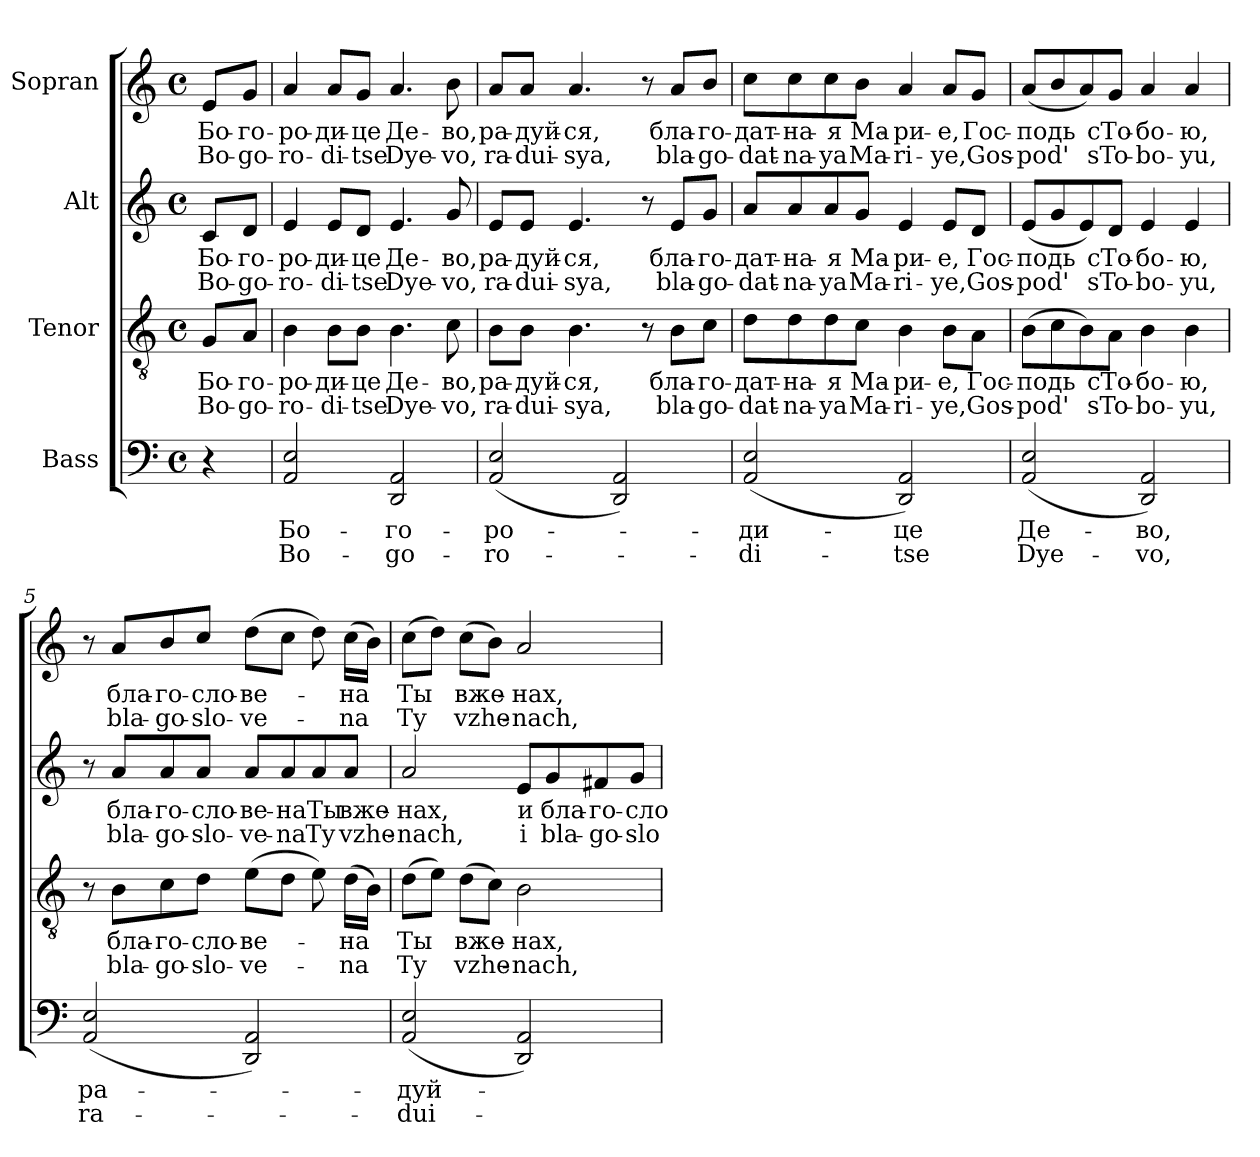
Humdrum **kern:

**kern	**text	**text	**kern	**text	**text	**kern	**text	**text	**kern	**text	**text
*part4	*part4	*part4	*part3	*part3	*part3	*part2	*part2	*part2	*part1	*part1	*part1
*staff4	*staff4	*staff4	*staff3	*staff3	*staff3	*staff2	*staff2	*staff2	*staff1	*staff1	*staff1
*I"Bass	*	*	*I"Tenor	*	*	*I"Alt	*	*	*I"Sopran	*	*
*clefF4	*	*	*clefGv2	*	*	*clefG2	*	*	*clefG2	*	*
*k[]	*	*	*k[]	*	*	*k[]	*	*	*k[]	*	*
*M4/4	*	*	*M4/4	*	*	*M4/4	*	*	*M4/4	*	*
*met(c)	*	*	*met(c)	*	*	*met(c)	*	*	*met(c)	*	*
=	=	=	=	=	=	=	=	=	=	=	=
!	!	!	!	!LO:LY:b	!LO:LY:b	!	!LO:LY:b	!LO:LY:b	!	!LO:LY:b	!LO:LY:b
4r	.	.	8G/L	Бо-	Bo-	8c/L	Бо-	Bo-	8e/L	Бо-	Bo-
!	!	!	!	!LO:LY:b	!LO:LY:b	!	!LO:LY:b	!LO:LY:b	!	!LO:LY:b	!LO:LY:b
.	.	.	8A/J	-го-	-go-	8d/J	-го-	-go-	8g/J	-го-	-go-
=1	=1	=1	=1	=1	=1	=1	=1	=1	=1	=1	=1
!	!LO:LY:b	!LO:LY:b	!	!LO:LY:b	!LO:LY:b	!	!LO:LY:b	!LO:LY:b	!	!LO:LY:b	!LO:LY:b
2AA/ 2E/	Бо-	Bo-	4B\	-ро-	-ro-	4e/	-ро-	-ro-	4a/	-ро-	-ro-
!	!	!	!	!LO:LY:b	!LO:LY:b	!	!LO:LY:b	!LO:LY:b	!	!LO:LY:b	!LO:LY:b
.	.	.	8B\L	-ди-	-di-	8e/L	-ди-	-di-	8a/L	-ди-	-di-
!	!	!	!	!LO:LY:b	!LO:LY:b	!	!LO:LY:b	!LO:LY:b	!	!LO:LY:b	!LO:LY:b
.	.	.	8B\J	-це	-tse	8d/J	-це	-tse	8g/J	-це	-tse
!	!LO:LY:b	!LO:LY:b	!	!LO:LY:b	!LO:LY:b	!	!LO:LY:b	!LO:LY:b	!	!LO:LY:b	!LO:LY:b
2DD/ 2AA/	-го-	-go-	4.B\	Де-	Dye-	4.e/	Де-	Dye-	4.a/	Де-	Dye-
!	!	!	!	!LO:LY:b	!LO:LY:b	!	!LO:LY:b	!LO:LY:b	!	!LO:LY:b	!LO:LY:b
.	.	.	8c\	-во,	-vo,	8g/	-во,	-vo,	8b\	-во,	-vo,
=2	=2	=2	=2	=2	=2	=2	=2	=2	=2	=2	=2
!	!LO:LY:b	!LO:LY:b	!	!LO:LY:b	!LO:LY:b	!	!LO:LY:b	!LO:LY:b	!	!LO:LY:b	!LO:LY:b
(<2AA/ 2E/	-ро-	-ro-	8B\L	ра-	ra-	8e/L	ра-	ra-	8a/L	ра-	ra-
!	!	!	!	!LO:LY:b	!LO:LY:b	!	!LO:LY:b	!LO:LY:b	!	!LO:LY:b	!LO:LY:b
.	.	.	8B\J	-дуй-	-dui-	8e/J	-дуй-	-dui-	8a/J	-дуй-	-dui-
!	!	!	!	!LO:LY:b	!LO:LY:b	!	!LO:LY:b	!LO:LY:b	!	!LO:LY:b	!LO:LY:b
.	.	.	4.B\	-ся,	-sya,	4.e/	-ся,	-sya,	4.a/	-ся,	-sya,
2DD/ 2AA/)	.	.	.	.	.	.	.	.	.	.	.
.	.	.	8r	.	.	8r	.	.	8r	.	.
!	!	!	!	!LO:LY:b	!LO:LY:b	!	!LO:LY:b	!LO:LY:b	!	!LO:LY:b	!LO:LY:b
.	.	.	8B\L	бла-	bla-	8e/L	бла-	bla-	8a/L	бла-	bla-
!	!	!	!	!LO:LY:b	!LO:LY:b	!	!LO:LY:b	!LO:LY:b	!	!LO:LY:b	!LO:LY:b
.	.	.	8c\J	-го-	-go-	8g/J	-го-	-go-	8b/J	-го-	-go-
=3	=3	=3	=3	=3	=3	=3	=3	=3	=3	=3	=3
!	!LO:LY:b	!LO:LY:b	!	!LO:LY:b	!LO:LY:b	!	!LO:LY:b	!LO:LY:b	!	!LO:LY:b	!LO:LY:b
(<2AA/ 2E/	-ди-	-di-	8d\L	-дат-	-dat-	8a/L	-дат-	-dat-	8cc\L	-дат-	-dat-
!	!	!	!	!LO:LY:b	!LO:LY:b	!	!LO:LY:b	!LO:LY:b	!	!LO:LY:b	!LO:LY:b
.	.	.	8d\	-на-	-na-	8a/	-на-	-na-	8cc\	-на-	-na-
!	!	!	!	!LO:LY:b	!LO:LY:b	!	!LO:LY:b	!LO:LY:b	!	!LO:LY:b	!LO:LY:b
.	.	.	8d\	-я	-ya	8a/	-я	-ya	8cc\	-я	-ya
!	!	!	!	!LO:LY:b	!LO:LY:b	!	!LO:LY:b	!LO:LY:b	!	!LO:LY:b	!LO:LY:b
.	.	.	8c\J	Ма-	Ma-	8g/J	Ма-	Ma-	8b\J	Ма-	Ma-
!	!LO:LY:b	!LO:LY:b	!	!LO:LY:b	!LO:LY:b	!	!LO:LY:b	!LO:LY:b	!	!LO:LY:b	!LO:LY:b
2DD/ 2AA/)	-це	-tse	4B\	-ри-	-ri-	4e/	-ри-	-ri-	4a/	-ри-	-ri-
!	!	!	!	!LO:LY:b	!LO:LY:b	!	!LO:LY:b	!LO:LY:b	!	!LO:LY:b	!LO:LY:b
.	.	.	8B\L	-е,	-ye,	8e/L	-е,	-ye,	8a/L	-е,	-ye,
!	!	!	!	!LO:LY:b	!LO:LY:b	!	!LO:LY:b	!LO:LY:b	!	!LO:LY:b	!LO:LY:b
.	.	.	8A\J	Гос-	Gos-	8d/J	Гос-	Gos-	8g/J	Гос-	Gos-
!!LO:LB:g=z
=4	=4	=4	=4	=4	=4	=4	=4	=4	=4	=4	=4
!	!LO:LY:b	!LO:LY:b	!	!LO:LY:b	!LO:LY:b	!	!LO:LY:b	!LO:LY:b	!	!LO:LY:b	!LO:LY:b
(<2AA/ 2E/	Де-	Dye-	(>8B\L	-подь	-pod'	(<8e/L	-подь	-pod'	(<8a/L	-подь	-pod'
.	.	.	8c\	.	.	8g/	.	.	8b/	.	.
.	.	.	8B\)	.	.	8e/)	.	.	8a/)	.	.
!	!	!	!	!LO:LY:b	!LO:LY:b	!	!LO:LY:b	!LO:LY:b	!	!LO:LY:b	!LO:LY:b
.	.	.	8A\J	сТо-	sTo-	8d/J	сТо-	sTo-	8g/J	сТо-	sTo-
!	!LO:LY:b	!LO:LY:b	!	!LO:LY:b	!LO:LY:b	!	!LO:LY:b	!LO:LY:b	!	!LO:LY:b	!LO:LY:b
2DD/ 2AA/)	-во,	-vo,	4B\	-бо-	-bo-	4e/	-бо-	-bo-	4a/	-бо-	-bo-
!	!	!	!	!LO:LY:b	!LO:LY:b	!	!LO:LY:b	!LO:LY:b	!	!LO:LY:b	!LO:LY:b
.	.	.	4B\	-ю,	-yu,	4e/	-ю,	-yu,	4a/	-ю,	-yu,
=5	=5	=5	=5	=5	=5	=5	=5	=5	=5	=5	=5
!	!LO:LY:b	!LO:LY:b	!	!	!	!	!	!	!	!	!
(<2AA/ 2E/	ра-	ra-	8r	.	.	8r	.	.	8r	.	.
!	!	!	!	!LO:LY:b	!LO:LY:b	!	!LO:LY:b	!LO:LY:b	!	!LO:LY:b	!LO:LY:b
.	.	.	8B\L	бла-	bla-	8a/L	бла-	bla-	8a/L	бла-	bla-
!	!	!	!	!LO:LY:b	!LO:LY:b	!	!LO:LY:b	!LO:LY:b	!	!LO:LY:b	!LO:LY:b
.	.	.	8c\	-го-	-go-	8a/	-го-	-go-	8b/	-го-	-go-
!	!	!	!	!LO:LY:b	!LO:LY:b	!	!LO:LY:b	!LO:LY:b	!	!LO:LY:b	!LO:LY:b
.	.	.	8d\J	-сло-	-slo-	8a/J	-сло-	-slo-	8cc/J	-сло-	-slo-
!	!	!	!	!LO:LY:b	!LO:LY:b	!	!LO:LY:b	!LO:LY:b	!	!LO:LY:b	!LO:LY:b
2DD/ 2AA/)	.	.	(>8e\L	-ве-	-ve-	8a/L	-ве-	-ve-	(>8dd\L	-ве-	-ve-
!	!	!	!	!	!	!	!LO:LY:b	!LO:LY:b	!	!	!
.	.	.	8d\J	.	.	8a/	-на	-na	8cc\J	.	.
!	!	!	!	!	!	!	!LO:LY:b	!LO:LY:b	!	!	!
.	.	.	8e\)	.	.	8a/	Ты	Ty	8dd\)	.	.
!	!	!	!	!LO:LY:b	!LO:LY:b	!	!LO:LY:b	!LO:LY:b	!	!LO:LY:b	!LO:LY:b
.	.	.	(>16d\LL	-на	-na	8a/J	вже-	vzhe-	(>16cc\LL	-на	-na
.	.	.	16B\JJ)	.	.	.	.	.	16b\JJ)	.	.
=6	=6	=6	=6	=6	=6	=6	=6	=6	=6	=6	=6
!	!LO:LY:b	!LO:LY:b	!	!LO:LY:b	!LO:LY:b	!	!LO:LY:b	!LO:LY:b	!	!LO:LY:b	!LO:LY:b
(<2AA/ 2E/	-дуй-	-dui-	(>8d\L	Ты	Ty	2a/	-нах,	-nach,	(>8cc\L	Ты	Ty
.	.	.	8e\J)	.	.	.	.	.	8dd\J)	.	.
!	!	!	!	!LO:LY:b	!LO:LY:b	!	!	!	!	!LO:LY:b	!LO:LY:b
.	.	.	(>8d\L	вже-	vzhe-	.	.	.	(>8cc\L	вже-	vzhe-
.	.	.	8c\J)	.	.	.	.	.	8b\J)	.	.
!	!	!	!	!LO:LY:b	!LO:LY:b	!	!LO:LY:b	!LO:LY:b	!	!LO:LY:b	!LO:LY:b
2DD/ 2AA/)	.	.	2B\	-нах,	-nach,	8e/L	и	i	2a/	-нах,	-nach,
!	!	!	!	!	!	!	!LO:LY:b	!LO:LY:b	!	!	!
.	.	.	.	.	.	8g/	бла-	bla-	.	.	.
!	!	!	!	!	!	!	!LO:LY:b	!LO:LY:b	!	!	!
.	.	.	.	.	.	8f#X/	-го-	-go-	.	.	.
!	!	!	!	!	!	!	!LO:LY:b	!LO:LY:b	!	!	!
.	.	.	.	.	.	8g/J	-сло-	-slo-	.	.	.
=	=	=	=	=	=	=	=	=	=	=	=
*-	*-	*-	*-	*-	*-	*-	*-	*-	*-	*-	*-
